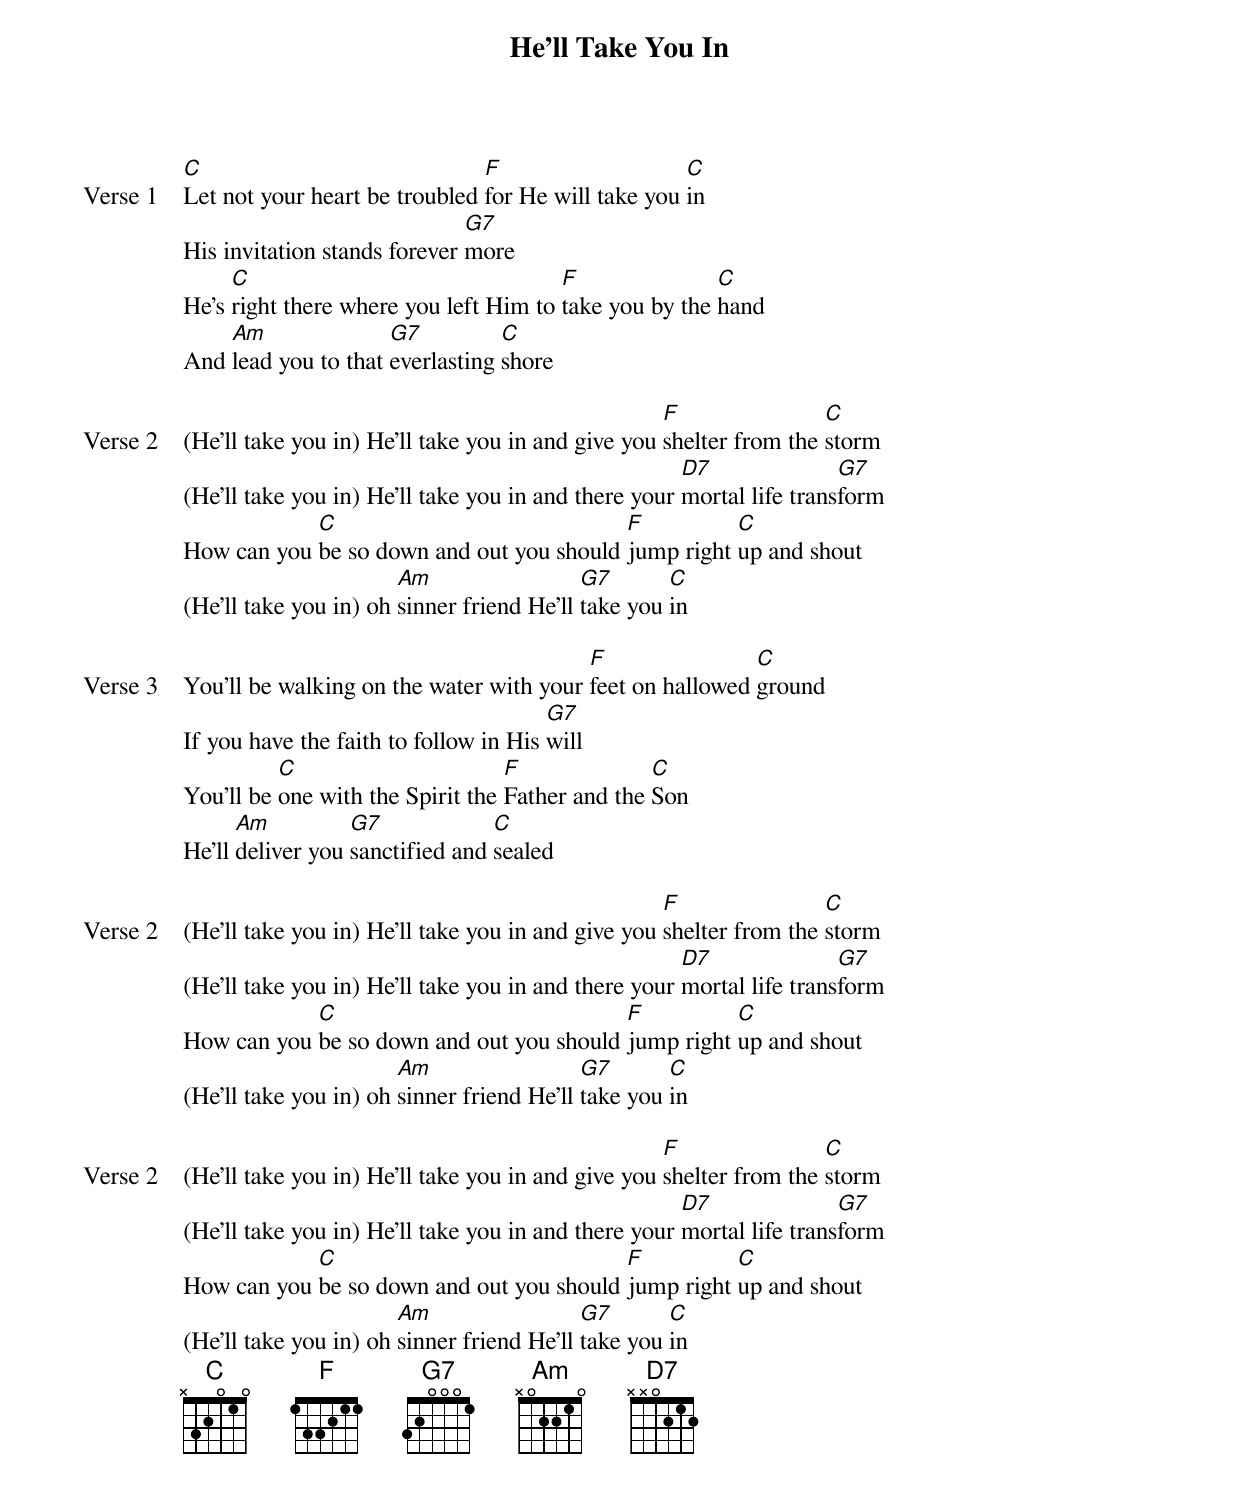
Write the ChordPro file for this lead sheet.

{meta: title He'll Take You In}
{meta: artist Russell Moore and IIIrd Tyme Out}
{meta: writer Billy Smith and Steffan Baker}

{start_of_verse: Verse 1}
[C]Let not your heart be troubled [F]for He will take you [C]in
His invitation stands forever [G7]more
He's [C]right there where you left Him to [F]take you by the [C]hand
And [Am]lead you to that [G7]everlasting [C]shore
{end_of_verse}

{start_of_verse: Verse 2}
(He'll take you in) He'll take you in and give you [F]shelter from the [C]storm
(He'll take you in) He'll take you in and there your [D7]mortal life trans[G7]form
How can you [C]be so down and out you should [F]jump right [C]up and shout
(He'll take you in) oh [Am]sinner friend He'll [G7]take you [C]in
{end_of_verse}

{start_of_verse: Verse 3}
You'll be walking on the water with your [F]feet on hallowed [C]ground
If you have the faith to follow in His [G7]will
You'll be [C]one with the Spirit the [F]Father and the [C]Son
He'll [Am]deliver you [G7]sanctified and [C]sealed
{end_of_verse}

{start_of_verse: Verse 2}
(He'll take you in) He'll take you in and give you [F]shelter from the [C]storm
(He'll take you in) He'll take you in and there your [D7]mortal life trans[G7]form
How can you [C]be so down and out you should [F]jump right [C]up and shout
(He'll take you in) oh [Am]sinner friend He'll [G7]take you [C]in
{end_of_verse}

{start_of_verse: Verse 2}
(He'll take you in) He'll take you in and give you [F]shelter from the [C]storm
(He'll take you in) He'll take you in and there your [D7]mortal life trans[G7]form
How can you [C]be so down and out you should [F]jump right [C]up and shout
(He'll take you in) oh [Am]sinner friend He'll [G7]take you [C]in
{end_of_verse}
